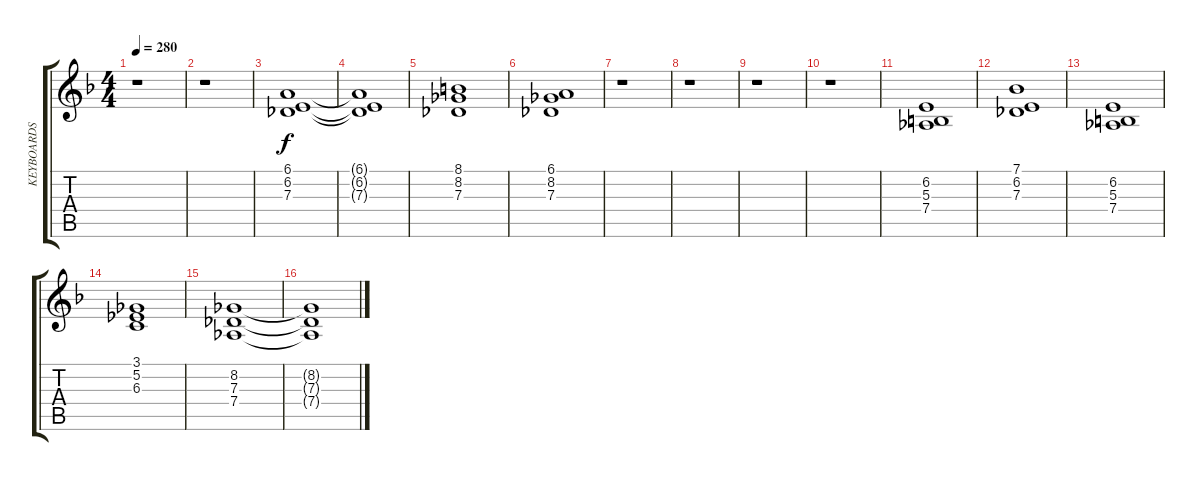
\track ("KEYBOARDS" "KEYBOARDS") {instrument synthstrings1 bank 1}
\staff {score tabs}
\tuning (Eb4 Bb3 Gb3 Db3 Ab2 Eb2) {hide}
\ts (4 4)
\tempo 280
\clef g2
\ks dminor
r.1{dy f} |
r.1 |
(6.1 6.2 7.3).1 |
(6.1{t} 6.2{t} 7.3{t}).1 |
(8.1 8.2 7.3).1 |
(6.1 8.2 7.3).1 |
r.1 |
r.1 |
r.1 |
r.1 |
(6.2 5.3 7.4).1 |
(7.1 6.2 7.3).1 |
(6.2 5.3 7.4).1 |
(3.1 5.2 6.3).1 |
(8.2 7.3 7.4).1 |
(8.2{t} 7.3{t} 7.4{t}).1
